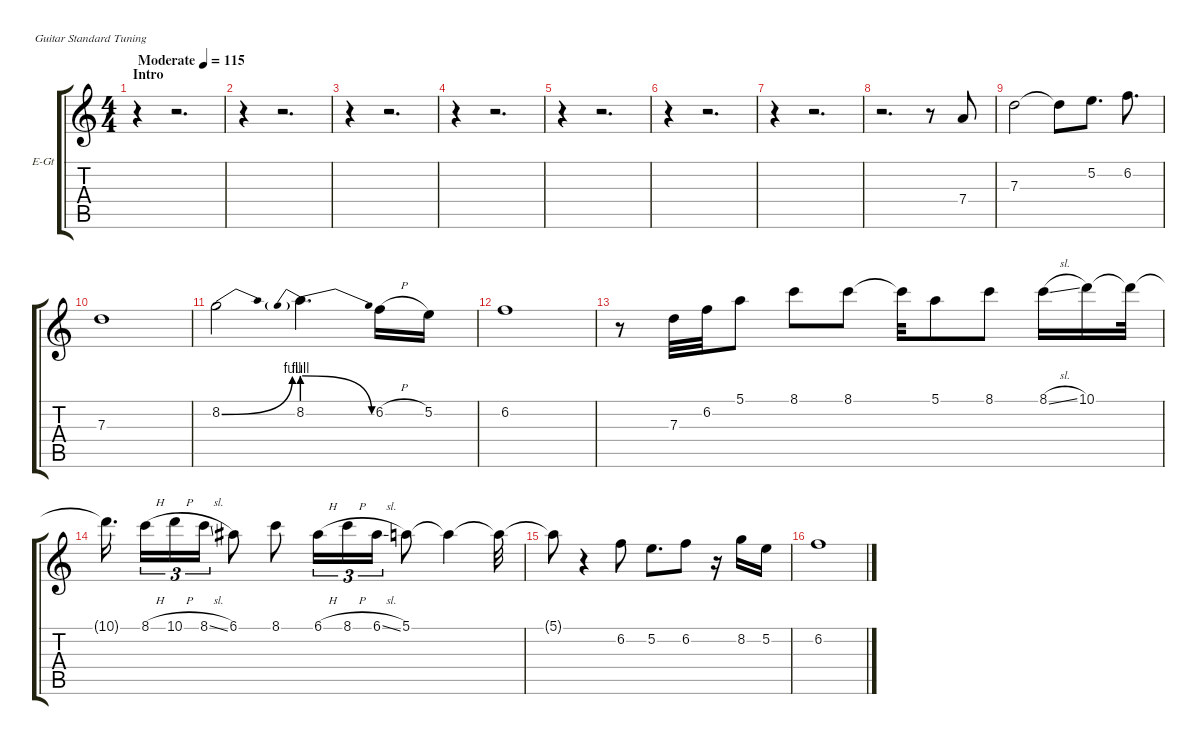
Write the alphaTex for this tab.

\hideDynamics
\bracketExtendMode groupsimilarinstruments
\firstSystemTrackNameOrientation horizontal
\otherSystemsTrackNameOrientation horizontal
\track ("Lead" "E-Gt") {solo instrument distortionguitar}
\staff {score tabs}
\tuning (E4 B3 G3 D3 A2 E2)
\ts (4 4)
\beaming (8 2 2 2 2)
\section ("" "Intro")
\tempo (115 "Moderate")
\clef g2
\ks c
r.4{dy f instrument distortionguitar} r.2{d} |
r.4 r.2{d} |
r.4 r.2{d} |
r.4 r.2{d} |
r.4 r.2{d} |
r.4 r.2{d} |
r.4 r.2{d} |
r.2{d} r.8 7.4.8 |
7.3.2 7.3{t}.8 5.2.8{d} 6.2.8{d} |
7.3.1 |
8.2{be (bend 0 0 60 4)}.2 8.2{be (prebendrelease 0 4 60 0)}.4{d} 6.2{h}.16 5.2.16 |
6.2.1 |
r.8 7.3.32 6.2.32 5.1.8 8.1.8 8.1.8 8.1{t}.32 5.1.8 8.1.8 8.1{sl}.16 10.1.16 10.1{t}.32 |
10.1{t}.16{d} 8.1{h}.16{tu (3 2)} 10.1{h}.16{tu (3 2)} 8.1{sl}.16{tu (3 2)} 6.1.8 8.1.8 6.1{h}.16{tu (3 2)} 8.1{h}.16{tu (3 2)} 6.1{sl}.16{tu (3 2)} 5.1.8 5.1{t}.4 5.1{t}.32 |
5.1{t}.8 r.4 6.2.8 5.2.8{d} 6.2.8 r.16 8.2.16 5.2.16 |
6.2.1
